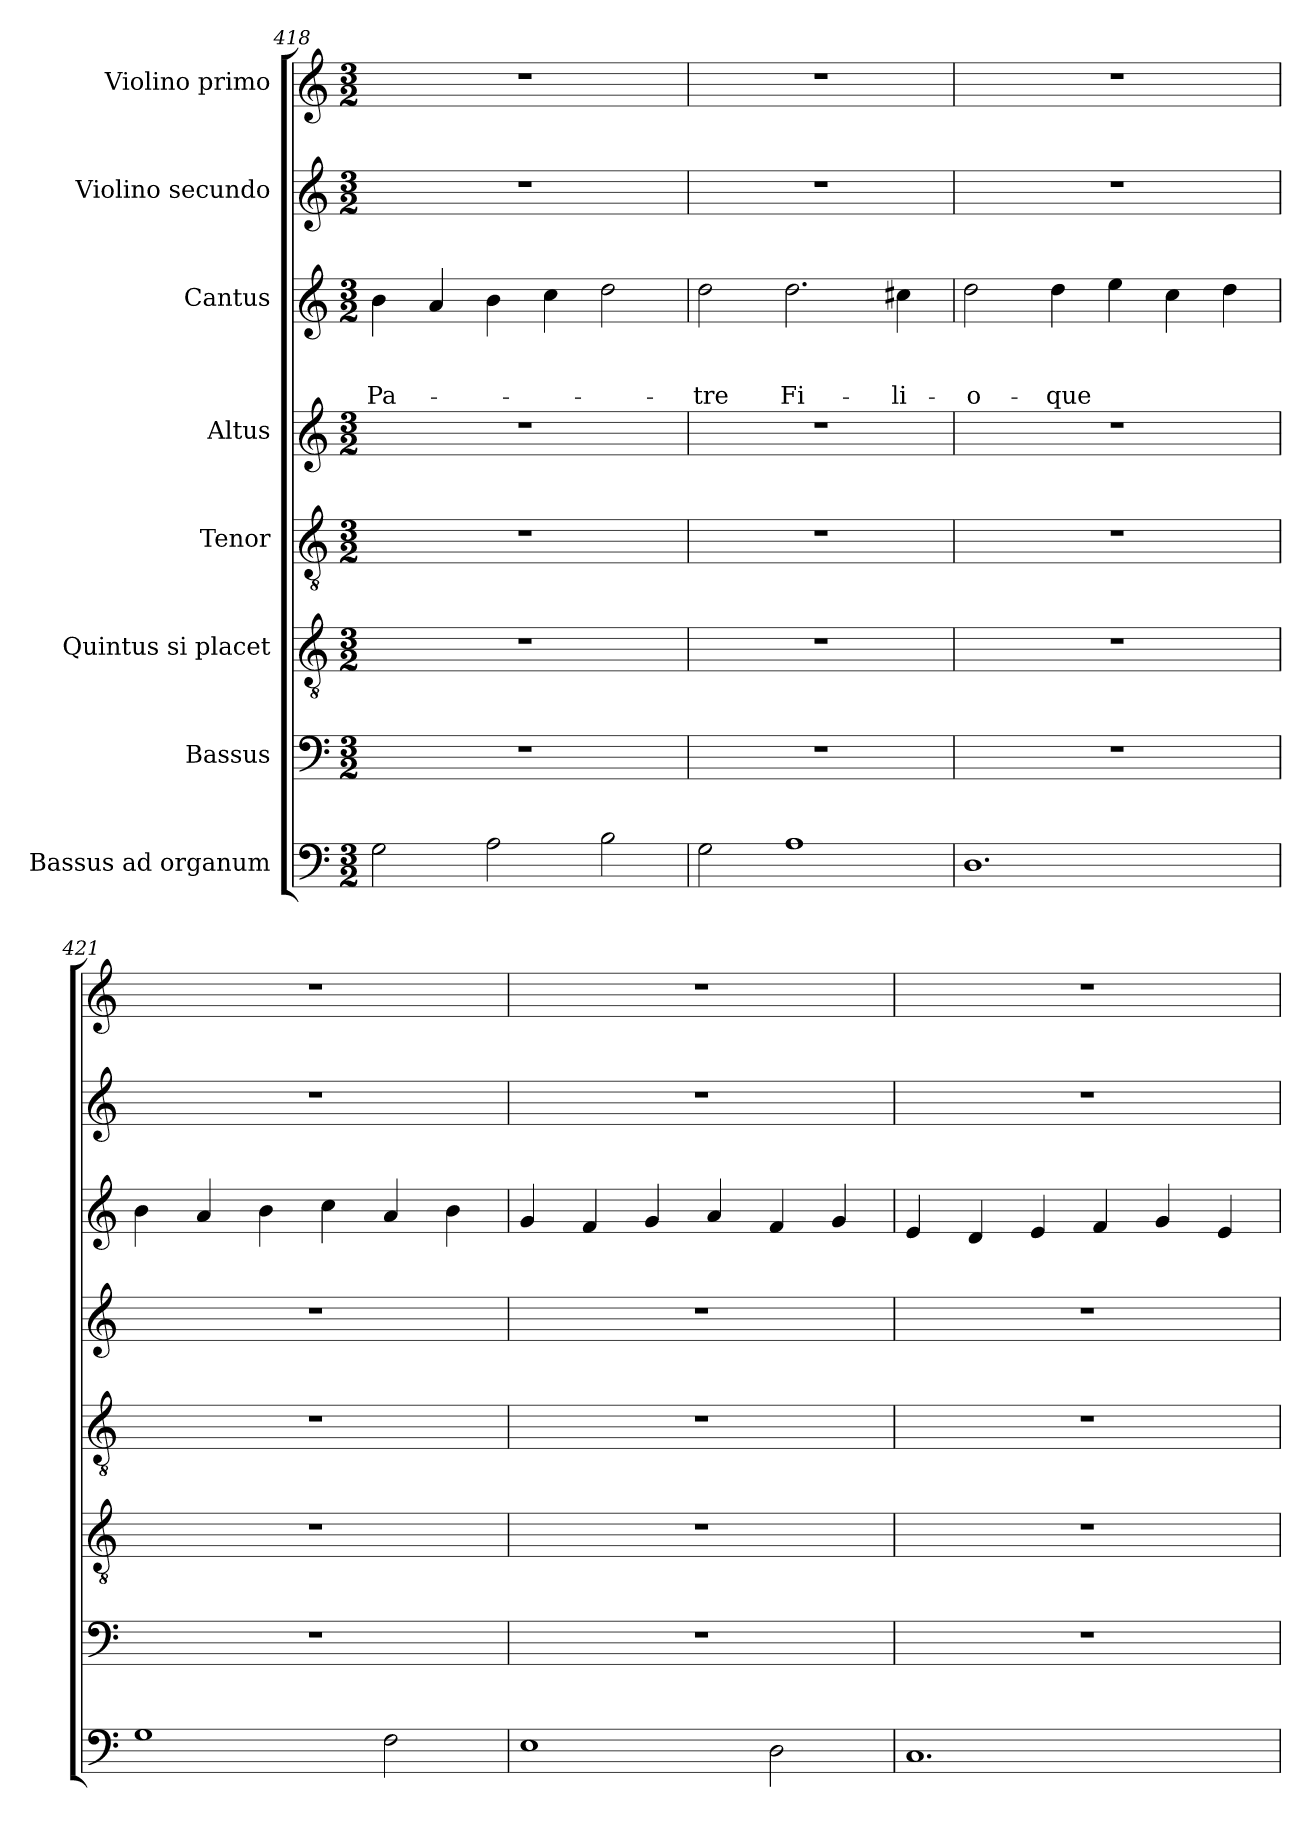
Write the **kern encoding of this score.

**kern	**kern	**kern	**kern	**kern	**kern	**text	**text	**text	**kern	**kern
*part8	*part7	*part6	*part5	*part4	*part3	*part3	*part3	*part3	*part2	*part1
*staff8	*staff7	*staff6	*staff5	*staff4	*staff3	*staff3	*staff3	*staff3	*staff2	*staff1
*I"Bassus ad organum	*I"Bassus	*I"Quintus si placet	*I"Tenor	*I"Altus	*I"Cantus	*	*	*	*I"Violino secundo	*I"Violino primo
!!LO:PB:g=z
*clefF4	*clefF4	*clefGv2	*clefGv2	*clefG2	*clefG2	*	*	*	*clefG2	*clefG2
*k[]	*k[]	*k[]	*k[]	*k[]	*k[]	*	*	*	*k[]	*k[]
*C:	*C:	*C:	*C:	*C:	*C:	*	*	*	*C:	*C:
*M3/2	*M3/2	*M3/2	*M3/2	*M3/2	*M3/2	*	*	*	*M3/2	*M3/2
=418	=418	=418	=418	=418	=418	=418	=418	=418	=418	=418
!	!	!	!	!	!	!	!	!LO:LY:b	!	!
2G\	1.r	1.r	1.r	1.r	4b\	.	.	Pa-	1.r	1.r
.	.	.	.	.	4a/	.	.	.	.	.
2A\	.	.	.	.	4b\	.	.	.	.	.
.	.	.	.	.	4cc\	.	.	.	.	.
2B\	.	.	.	.	2dd\	.	.	.	.	.
=419	=419	=419	=419	=419	=419	=419	=419	=419	=419	=419
!	!	!	!	!	!	!	!	!LO:LY:b	!	!
2G\	1.r	1.r	1.r	1.r	2dd\	.	.	-tre	1.r	1.r
!	!	!	!	!	!	!	!	!LO:LY:b	!	!
1A	.	.	.	.	2.dd\	.	.	Fi-	.	.
!	!	!	!	!	!	!	!	!LO:LY:b	!	!
.	.	.	.	.	4cc#X\	.	.	-li-	.	.
=420	=420	=420	=420	=420	=420	=420	=420	=420	=420	=420
!	!	!	!	!	!	!	!	!LO:LY:b	!	!
1.D	1.r	1.r	1.r	1.r	2dd\	.	.	-o-	1.r	1.r
!	!	!	!	!	!	!	!	!LO:LY:b	!	!
.	.	.	.	.	4dd\	.	.	-que	.	.
.	.	.	.	.	4ee\	.	.	.	.	.
.	.	.	.	.	4cc\	.	.	.	.	.
.	.	.	.	.	4dd\	.	.	.	.	.
=421	=421	=421	=421	=421	=421	=421	=421	=421	=421	=421
1G	1.r	1.r	1.r	1.r	4b\	.	.	.	1.r	1.r
.	.	.	.	.	4a/	.	.	.	.	.
.	.	.	.	.	4b\	.	.	.	.	.
.	.	.	.	.	4cc\	.	.	.	.	.
2F\	.	.	.	.	4a/	.	.	.	.	.
.	.	.	.	.	4b\	.	.	.	.	.
=422	=422	=422	=422	=422	=422	=422	=422	=422	=422	=422
1E	1.r	1.r	1.r	1.r	4g/	.	.	.	1.r	1.r
.	.	.	.	.	4f/	.	.	.	.	.
.	.	.	.	.	4g/	.	.	.	.	.
.	.	.	.	.	4a/	.	.	.	.	.
2D\	.	.	.	.	4f/	.	.	.	.	.
.	.	.	.	.	4g/	.	.	.	.	.
=423	=423	=423	=423	=423	=423	=423	=423	=423	=423	=423
1.C	1.r	1.r	1.r	1.r	4e/	.	.	.	1.r	1.r
.	.	.	.	.	4d/	.	.	.	.	.
.	.	.	.	.	4e/	.	.	.	.	.
.	.	.	.	.	4f/	.	.	.	.	.
.	.	.	.	.	4g/	.	.	.	.	.
.	.	.	.	.	4e/	.	.	.	.	.
=	=	=	=	=	=	=	=	=	=	=
*-	*-	*-	*-	*-	*-	*-	*-	*-	*-	*-
